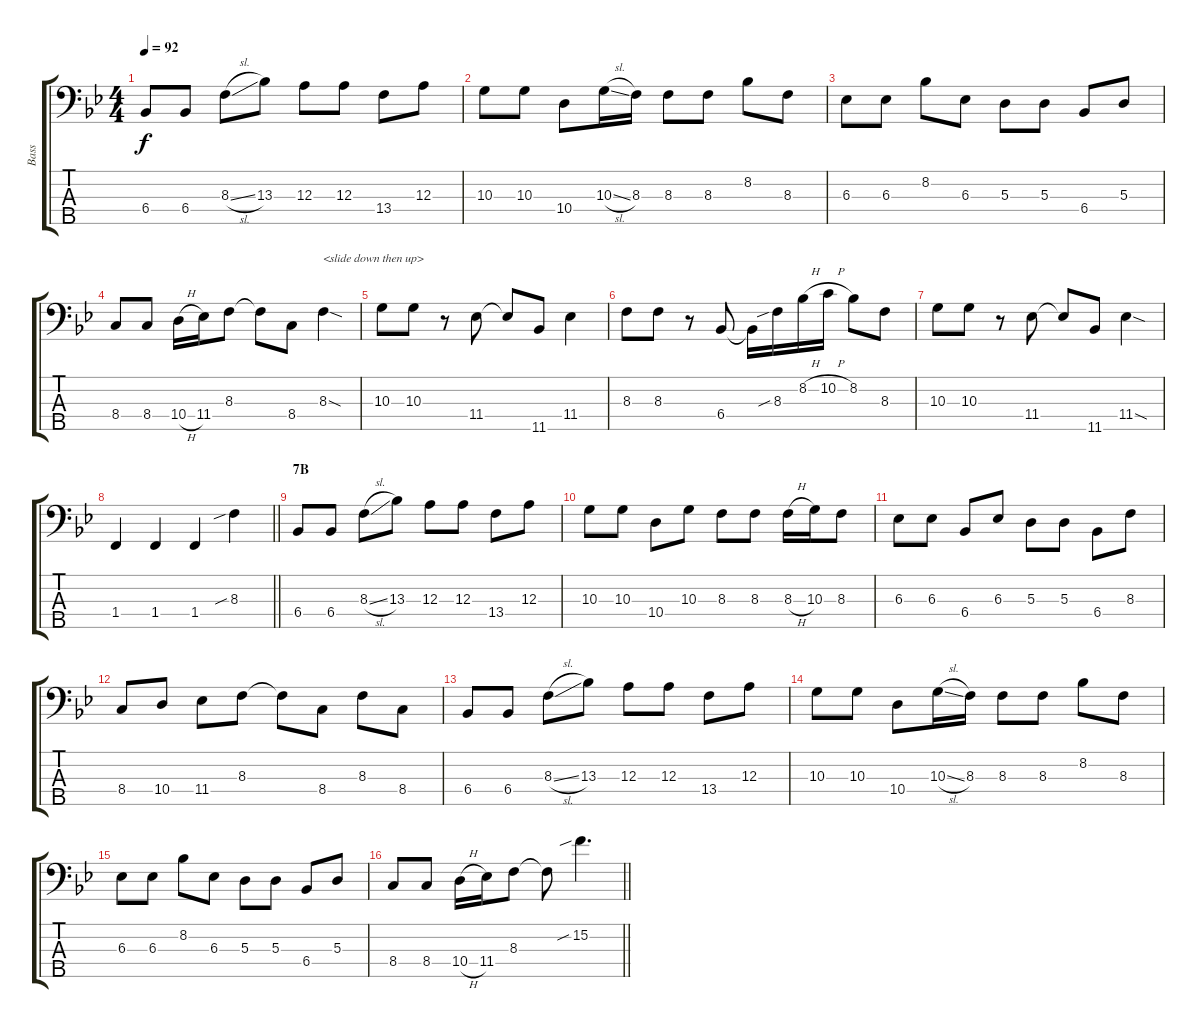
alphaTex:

\track ("Bass" "Bass") {instrument electricbassfinger}
\staff {score tabs}
\tuning (G2 D2 A1 E1 B0) {hide}
\ts (4 4)
\tempo 92
\clef f4
\ks bb
6.4.8{dy f} 6.4.8 8.3{sl}.8 13.3.8 12.3.8 12.3.8 13.4.8 12.3.8 |
10.3.8 10.3.8 10.4.8 10.3{sl}.16 8.3.16 8.3.8 8.3.8 8.2.8 8.3.8 |
6.3.8 6.3.8 8.2.8 6.3.8 5.3.8 5.3.8 6.4.8 5.3.8 |
8.4.8 8.4.8 10.4{h}.16 11.4.16 8.3.8 8.3{t}.8 8.4.8 8.3{sod}.4{txt "<slide down then up>"} |
10.3.8 10.3.8 r.8 11.4.8 11.4{t}.8 11.5.8 11.4.4 |
8.3.8 8.3.8 r.8 6.4.8 6.4{t}.16 8.3{sib}.16 8.2{h}.16 10.2{h}.16 8.2.8 8.3.8 |
10.3.8 10.3.8 r.8 11.4.8 11.4{t}.8 11.5.8 11.4{sod}.4 |
\barLineRight lightlight
1.4.4 1.4.4 1.4.4 8.3{sib}.4 |
\section ("" "7B")
6.4.8 6.4.8 8.3{sl}.8 13.3.8 12.3.8 12.3.8 13.4.8 12.3.8 |
10.3.8 10.3.8 10.4.8 10.3.8 8.3.8 8.3.8 8.3{h}.16 10.3.16 8.3.8 |
6.3.8 6.3.8 6.4.8 6.3.8 5.3.8 5.3.8 6.4.8 8.3.8 |
8.4.8 10.4.8 11.4.8 8.3.8 8.3{t}.8 8.4.8 8.3.8 8.4.8 |
6.4.8 6.4.8 8.3{sl}.8 13.3.8 12.3.8 12.3.8 13.4.8 12.3.8 |
10.3.8 10.3.8 10.4.8 10.3{sl}.16 8.3.16 8.3.8 8.3.8 8.2.8 8.3.8 |
6.3.8 6.3.8 8.2.8 6.3.8 5.3.8 5.3.8 6.4.8 5.3.8 |
\barLineRight lightlight
8.4.8 8.4.8 10.4{h}.16 11.4.16 8.3.8 8.3{t}.8 15.2{sib}.4{d}
